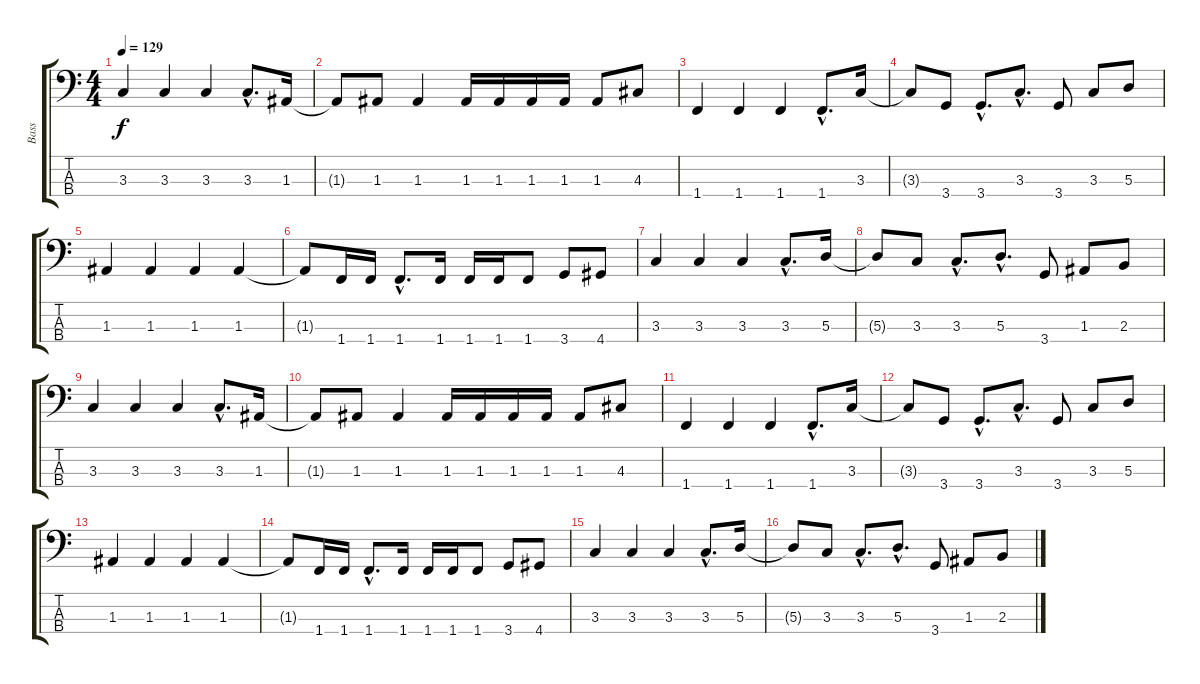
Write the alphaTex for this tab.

\track ("Bass" "Bass") {instrument electricbassfinger}
\staff {score tabs}
\tuning (G2 D2 A1 E1) {hide}
\ts (4 4)
\tempo 129
\clef f4
\ks c
3.3.4{dy f} 3.3.4 3.3.4 3.3{hac}.8{d} 1.3.16 |
1.3{t}.8 1.3.8 1.3.4 1.3.16 1.3.16 1.3.16 1.3.16 1.3.8 4.3.8 |
1.4.4 1.4.4 1.4.4 1.4{hac}.8{d} 3.3.16 |
3.3{t}.8 3.4.8 3.4{hac}.8{d} 3.3{hac}.8{d} 3.4.8 3.3.8 5.3.8 |
1.3.4 1.3.4 1.3.4 1.3.4 |
1.3{t}.8 1.4.16 1.4.16 1.4{hac}.8{d} 1.4.16 1.4.16 1.4.16 1.4.8 3.4.8 4.4.8 |
3.3.4 3.3.4 3.3.4 3.3{hac}.8{d} 5.3.16 |
5.3{t}.8 3.3.8 3.3{hac}.8{d} 5.3{hac}.8{d} 3.4.8 1.3.8 2.3.8 |
3.3.4 3.3.4 3.3.4 3.3{hac}.8{d} 1.3.16 |
1.3{t}.8 1.3.8 1.3.4 1.3.16 1.3.16 1.3.16 1.3.16 1.3.8 4.3.8 |
1.4.4 1.4.4 1.4.4 1.4{hac}.8{d} 3.3.16 |
3.3{t}.8 3.4.8 3.4{hac}.8{d} 3.3{hac}.8{d} 3.4.8 3.3.8 5.3.8 |
1.3.4 1.3.4 1.3.4 1.3.4 |
1.3{t}.8 1.4.16 1.4.16 1.4{hac}.8{d} 1.4.16 1.4.16 1.4.16 1.4.8 3.4.8 4.4.8 |
3.3.4 3.3.4 3.3.4 3.3{hac}.8{d} 5.3.16 |
5.3{t}.8 3.3.8 3.3{hac}.8{d} 5.3{hac}.8{d} 3.4.8 1.3.8 2.3.8
